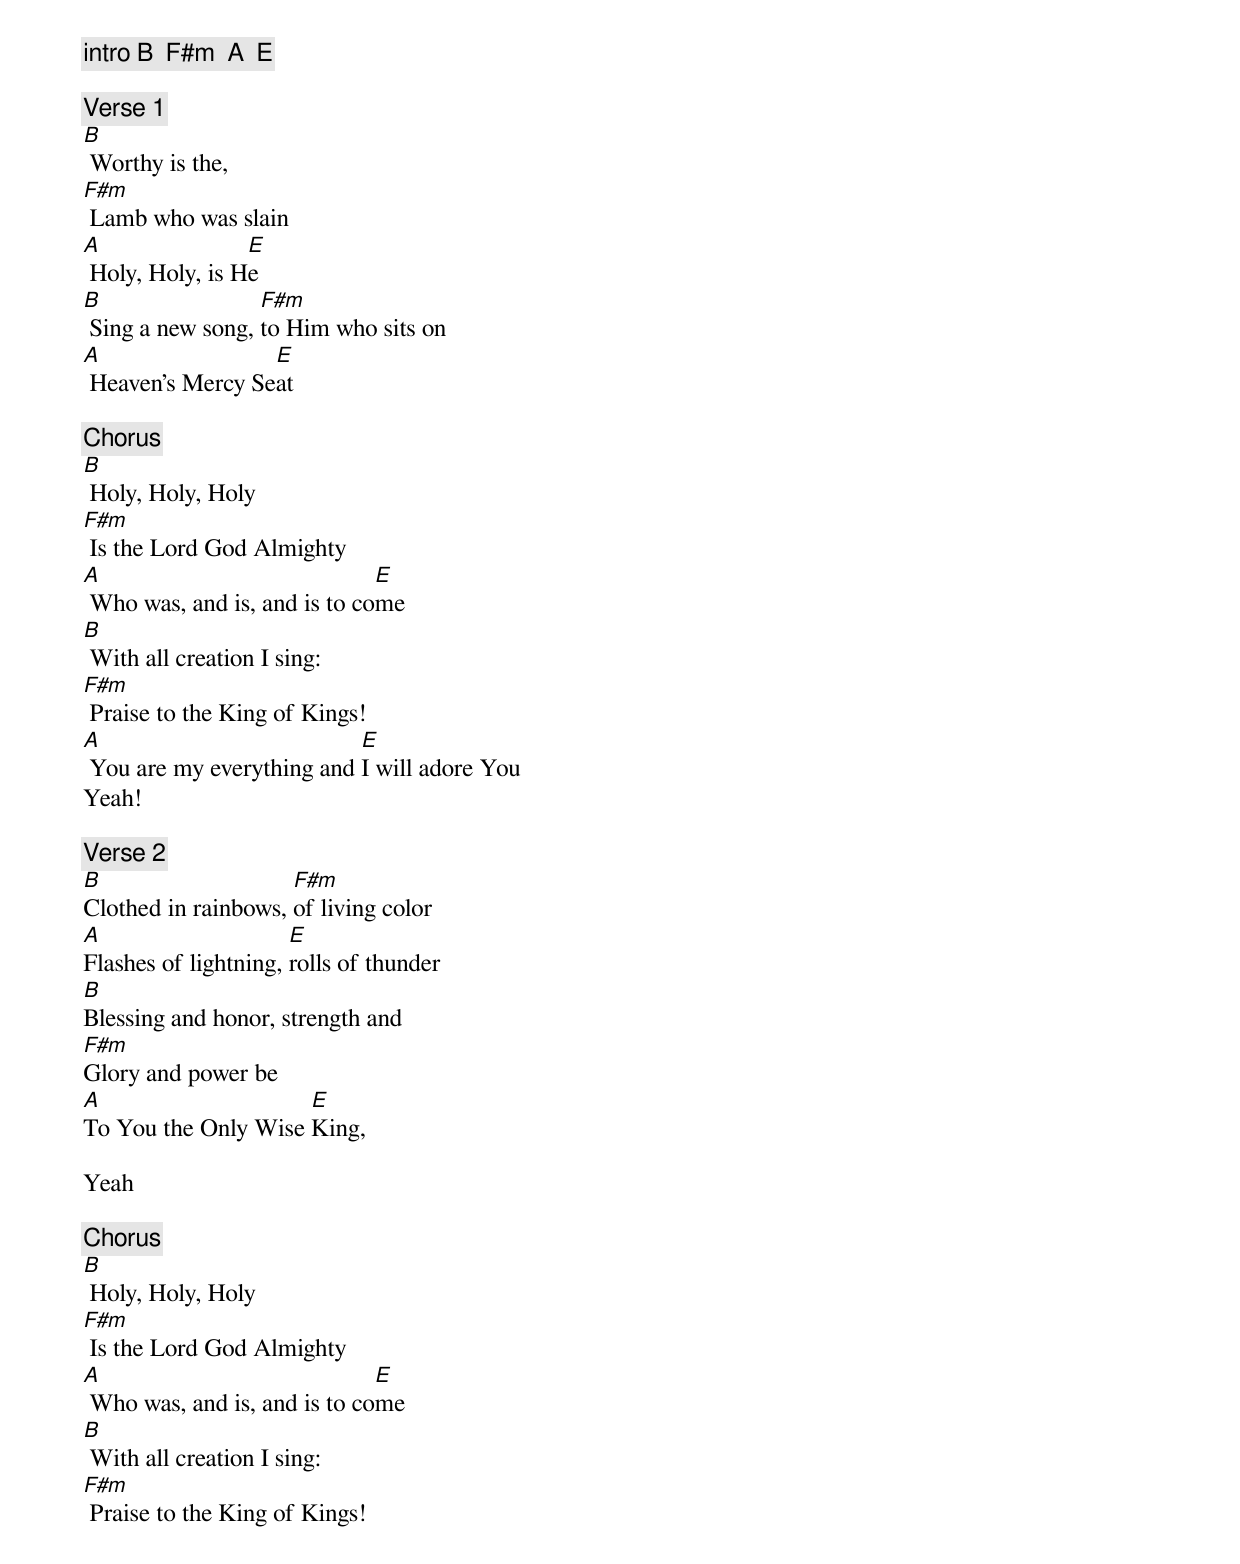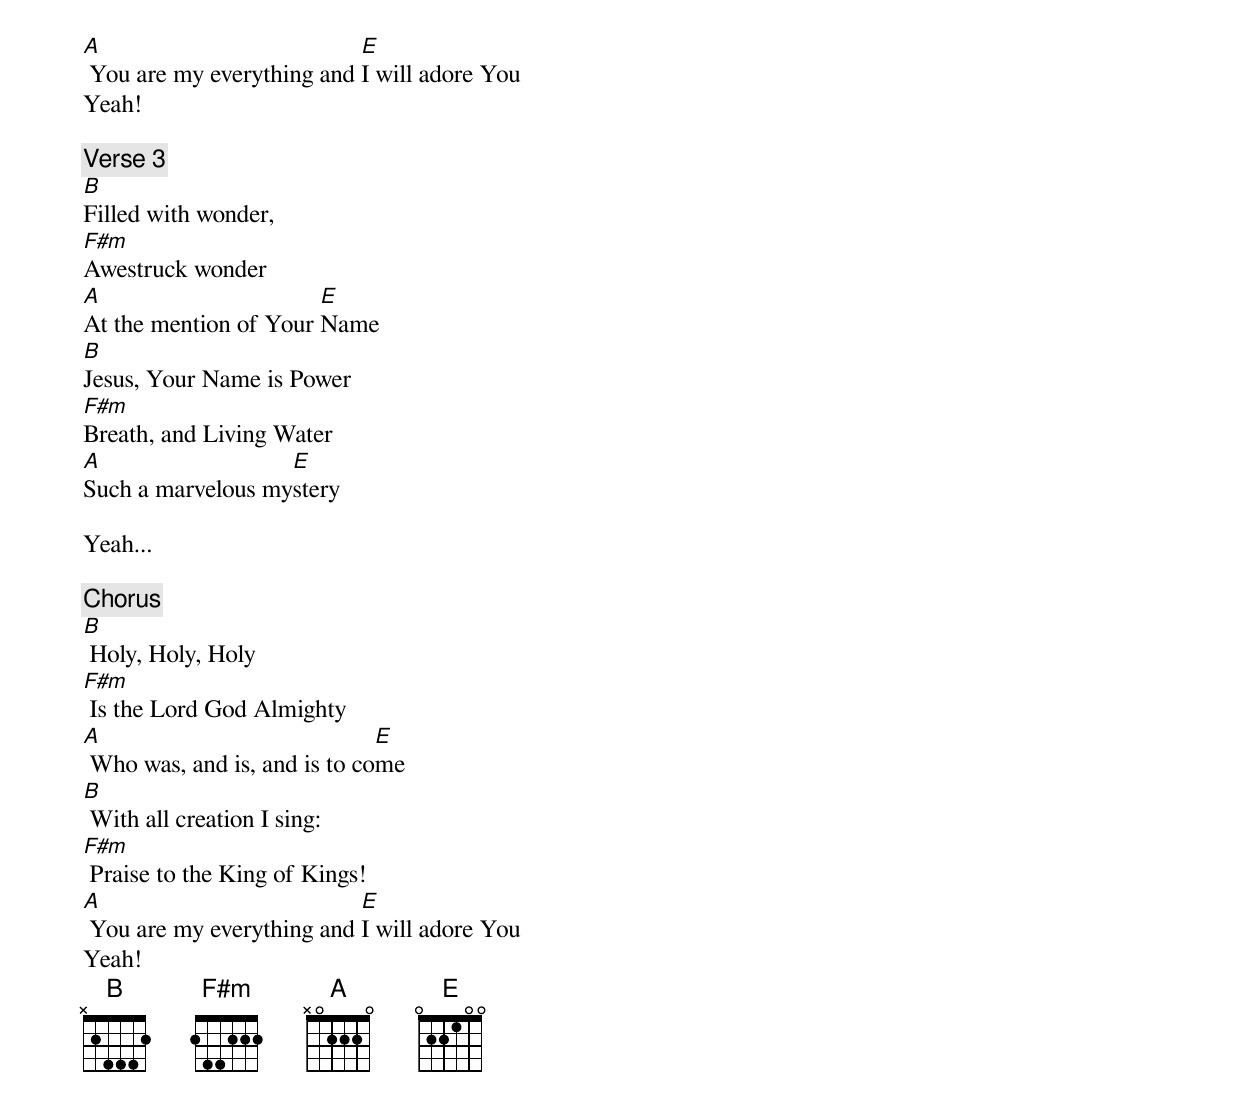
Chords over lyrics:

[intro] B  F#m  A  E

[Verse 1]
B
 Worthy is the,
F#m
 Lamb who was slain
A                E
 Holy, Holy, is He
B                 F#m
 Sing a new song, to Him who sits on
A                 E
 Heaven's Mercy Seat

[Chorus]
B
 Holy, Holy, Holy
F#m
 Is the Lord God Almighty
A                             E
 Who was, and is, and is to come
B
 With all creation I sing:
F#m
 Praise to the King of Kings!
A                          E
 You are my everything and I will adore You
Yeah!

[Verse 2]
B                    F#m
Clothed in rainbows, of living color
A                     E
Flashes of lightning, rolls of thunder
B
Blessing and honor, strength and
F#m
Glory and power be
A                    E
To You the Only Wise King,

Yeah

[Chorus]
B
 Holy, Holy, Holy
F#m
 Is the Lord God Almighty
A                             E
 Who was, and is, and is to come
B
 With all creation I sing:
F#m
 Praise to the King of Kings!
A                          E
 You are my everything and I will adore You
Yeah!

[Verse 3]
B
Filled with wonder,
F#m
Awestruck wonder
A                      E
At the mention of Your Name
B
Jesus, Your Name is Power
F#m
Breath, and Living Water
A                  E
Such a marvelous mystery

Yeah...

[Chorus]
B
 Holy, Holy, Holy
F#m
 Is the Lord God Almighty
A                             E
 Who was, and is, and is to come
B
 With all creation I sing:
F#m
 Praise to the King of Kings!
A                          E
 You are my everything and I will adore You
Yeah!
